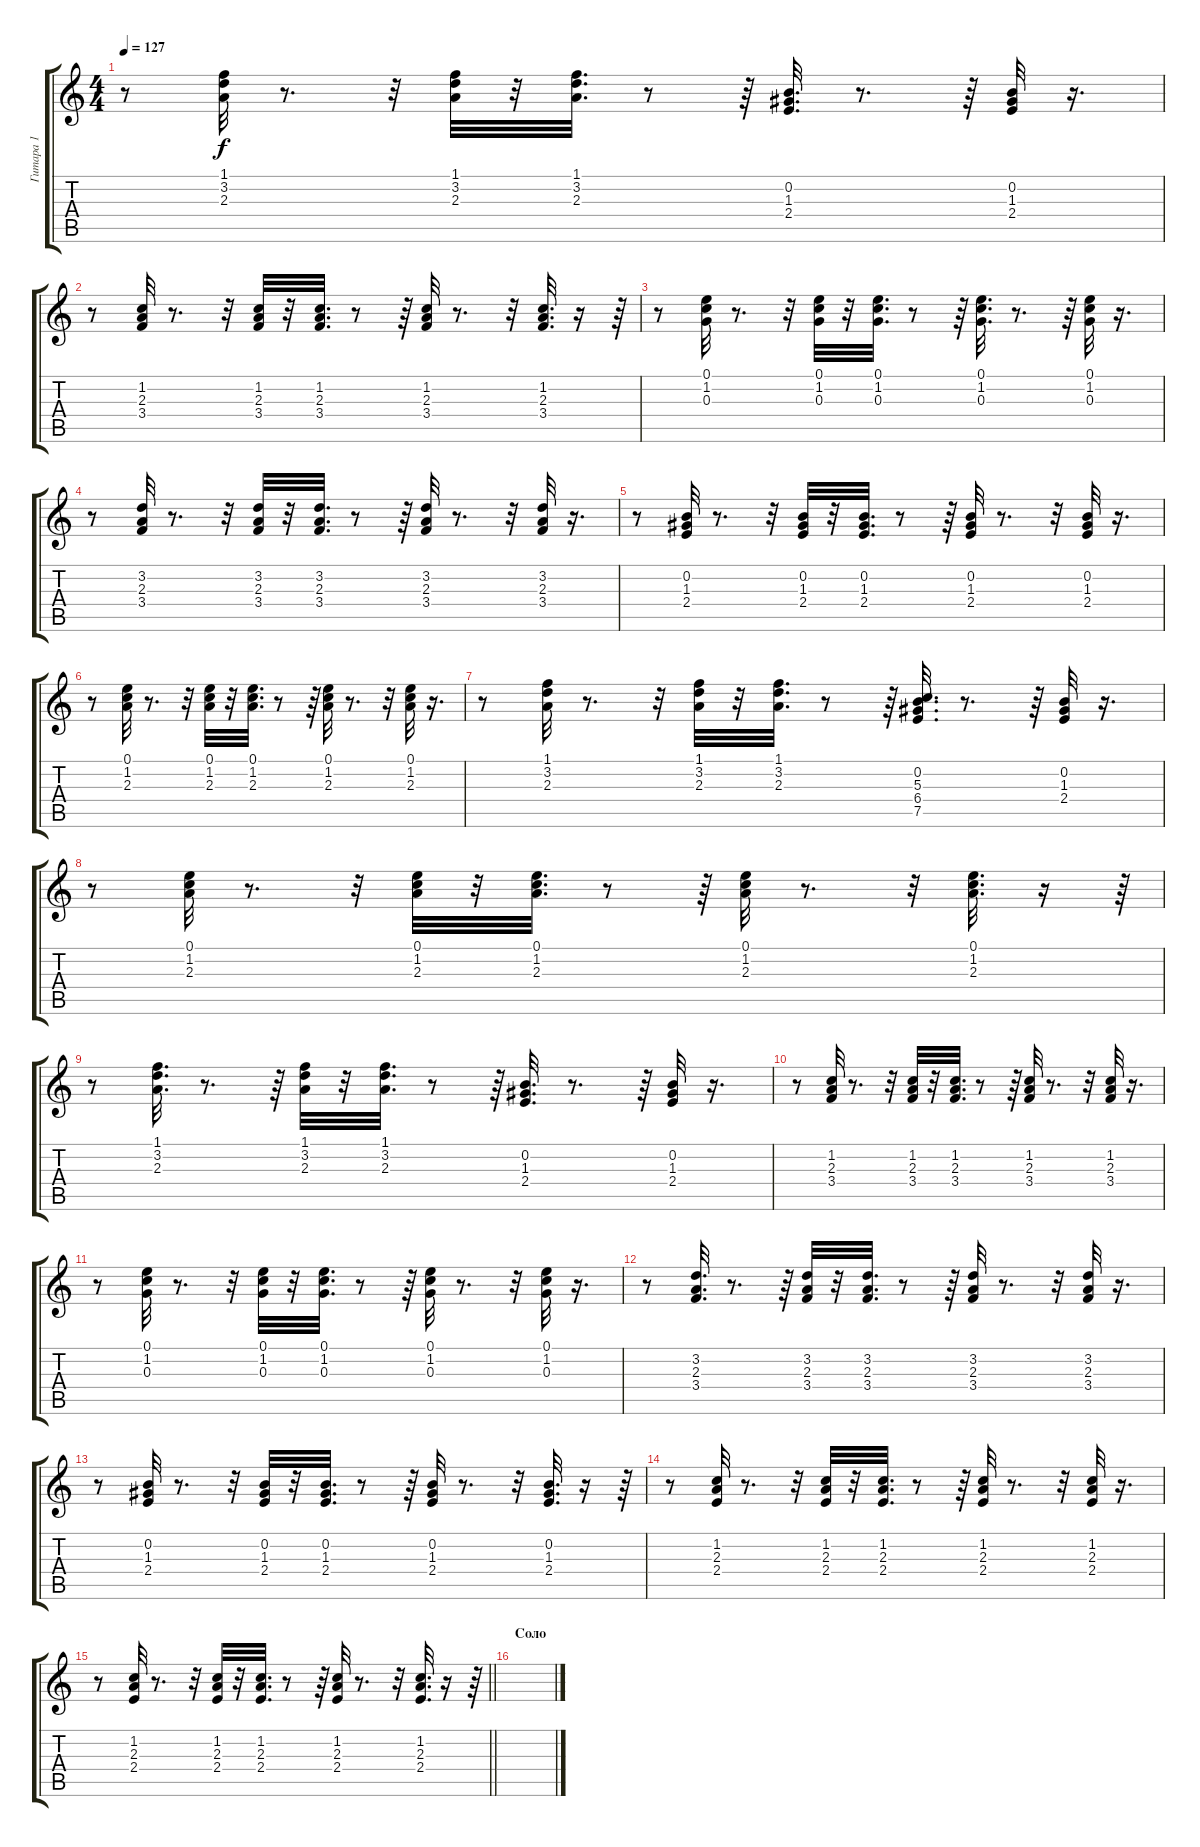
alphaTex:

\track ("Гитара 1" "Гитара 1") {solo instrument electricguitarjazz}
\staff {score tabs}
\tuning (E4 B3 G3 D3 A2 E2) {hide}
\ts (4 4)
\tempo 127
\clef g2
\ks c
r.8{dy f} (1.1 3.2 2.3).32 r.8{d} r.32 (1.1 3.2 2.3).32 r.32 (1.1 3.2 2.3).32{d} r.8 r.64 (0.2 1.3 2.4).32{d} r.8{d} r.64 (0.2 1.3 2.4).32 r.16{d} |
r.8 (1.2 2.3 3.4).32 r.8{d} r.32 (1.2 2.3 3.4).32 r.32 (1.2 2.3 3.4).32{d} r.8 r.64 (1.2 2.3 3.4).32 r.8{d} r.32 (1.2 2.3 3.4).32{d} r.16 r.64 |
r.8 (0.1 1.2 0.3).32 r.8{d} r.32 (0.1 1.2 0.3).32 r.32 (0.1 1.2 0.3).32{d} r.8 r.64 (0.1 1.2 0.3).32{d} r.8{d} r.64 (0.1 1.2 0.3).32 r.16{d} |
r.8 (3.2 2.3 3.4).32 r.8{d} r.32 (3.2 2.3 3.4).32 r.32 (3.2 2.3 3.4).32{d} r.8 r.64 (3.2 2.3 3.4).32 r.8{d} r.32 (3.2 2.3 3.4).32 r.16{d} |
r.8 (0.2 1.3 2.4).32 r.8{d} r.32 (0.2 1.3 2.4).32 r.32 (0.2 1.3 2.4).32{d} r.8 r.64 (0.2 1.3 2.4).32 r.8{d} r.32 (0.2 1.3 2.4).32 r.16{d} |
r.8 (0.1 1.2 2.3).32 r.8{d} r.32 (0.1 1.2 2.3).32 r.32 (0.1 1.2 2.3).32{d} r.8 r.64 (0.1 1.2 2.3).32 r.8{d} r.32 (0.1 1.2 2.3).32 r.16{d} |
r.8 (1.1 3.2 2.3).32 r.8{d} r.32 (1.1 3.2 2.3).32 r.32 (1.1 3.2 2.3).32{d} r.8 r.64 (0.2 5.3 6.4 7.5).32{d} r.8{d} r.64 (0.2 1.3 2.4).32 r.16{d} |
r.8 (0.1 1.2 2.3).32 r.8{d} r.32 (0.1 1.2 2.3).32 r.32 (0.1 1.2 2.3).32{d} r.8 r.64 (0.1 1.2 2.3).32 r.8{d} r.32 (0.1 1.2 2.3).32{d} r.16 r.64 |
r.8 (1.1 3.2 2.3).32{d} r.8{d} r.64 (1.1 3.2 2.3).32 r.32 (1.1 3.2 2.3).32{d} r.8 r.64 (0.2 1.3 2.4).32{d} r.8{d} r.64 (0.2 1.3 2.4).32 r.16{d} |
r.8 (1.2 2.3 3.4).32{instrument tuba} r.8{d} r.32 (1.2 2.3 3.4).32 r.32 (1.2 2.3 3.4).32{d} r.8 r.64 (1.2 2.3 3.4).32 r.8{d} r.32 (1.2 2.3 3.4).32 r.16{d} |
r.8 (0.1 1.2 0.3).32 r.8{d} r.32 (0.1 1.2 0.3).32 r.32 (0.1 1.2 0.3).32{d} r.8 r.64 (0.1 1.2 0.3).32 r.8{d} r.32 (0.1 1.2 0.3).32 r.16{d} |
r.8 (3.2 2.3 3.4).32{d} r.8{d} r.64 (3.2 2.3 3.4).32 r.32 (3.2 2.3 3.4).32{d} r.8 r.64 (3.2 2.3 3.4).32 r.8{d} r.32 (3.2 2.3 3.4).32 r.16{d} |
r.8 (0.2 1.3 2.4).32 r.8{d} r.32 (0.2 1.3 2.4).32 r.32 (0.2 1.3 2.4).32{d} r.8 r.64 (0.2 1.3 2.4).32 r.8{d} r.32 (0.2 1.3 2.4).32{d} r.16 r.64 |
r.8 (1.2 2.3 2.4).32{instrument tuba} r.8{d} r.32 (1.2 2.3 2.4).32 r.32 (1.2 2.3 2.4).32{d} r.8 r.64 (1.2 2.3 2.4).32 r.8{d} r.32 (1.2 2.3 2.4).32 r.16{d} |
\barLineRight lightlight
r.8 (1.2 2.3 2.4).32 r.8{d} r.32 (1.2 2.3 2.4).32 r.32 (1.2 2.3 2.4).32{d} r.8 r.64 (1.2 2.3 2.4).32 r.8{d} r.32 (1.2 2.3 2.4).32{d} r.16 r.64 |
\section ("" "Соло")
